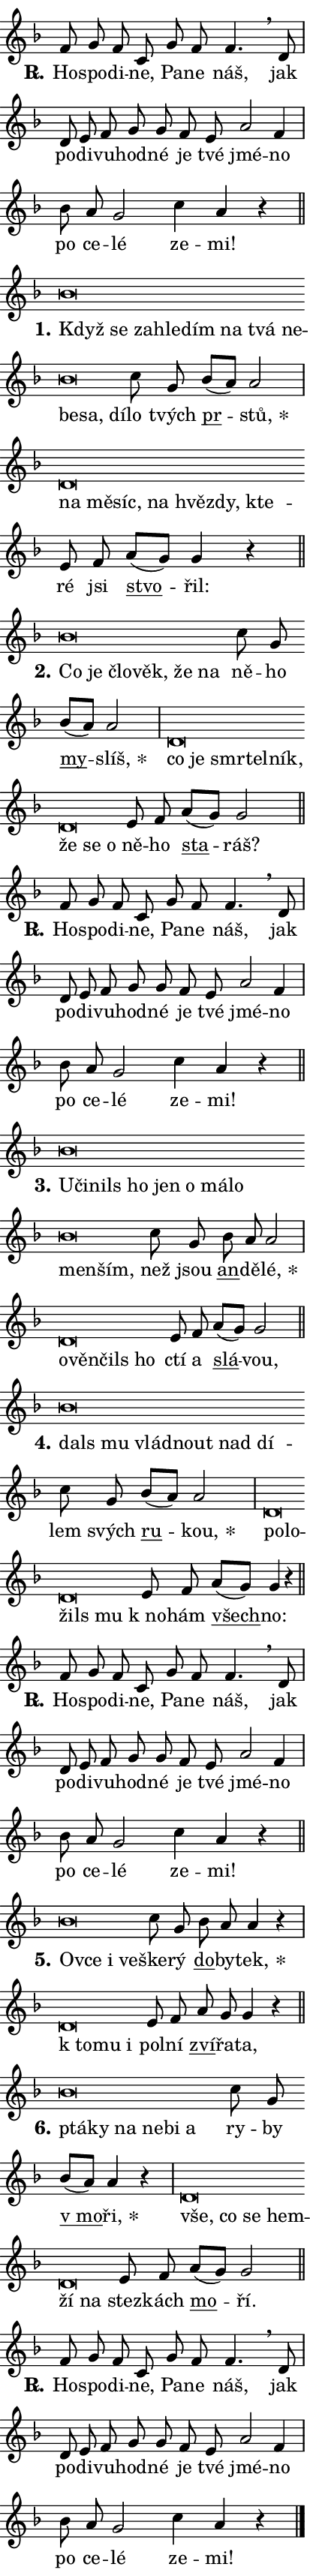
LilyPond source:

\version "2.24.0"
\header { tagline = "" }
\paper {
  indent = 0\cm
  top-margin = 0\cm
  right-margin = 0.13\cm % to fit lyric hyphens
  bottom-margin = 0\cm
  left-margin = 0\cm
  paper-width = 7\cm
  page-breaking = #ly:one-page-breaking
  system-system-spacing.basic-distance = #11
  score-system-spacing.basic-distance = #11
  ragged-last = ##f
}


%% Author: Thomas Morley
%% https://lists.gnu.org/archive/html/lilypond-user/2020-05/msg00002.html
#(define (line-position grob)
"Returns position of @var[grob} in current system:
   @code{'start}, if at first time-step
   @code{'end}, if at last time-step
   @code{'middle} otherwise
"
  (let* ((col (ly:item-get-column grob))
         (ln (ly:grob-object col 'left-neighbor))
         (rn (ly:grob-object col 'right-neighbor))
         (col-to-check-left (if (ly:grob? ln) ln col))
         (col-to-check-right (if (ly:grob? rn) rn col))
         (break-dir-left
           (and
             (ly:grob-property col-to-check-left 'non-musical #f)
             (ly:item-break-dir col-to-check-left)))
         (break-dir-right
           (and
             (ly:grob-property col-to-check-right 'non-musical #f)
             (ly:item-break-dir col-to-check-right))))
        (cond ((eqv? 1 break-dir-left) 'start)
              ((eqv? -1 break-dir-right) 'end)
              (else 'middle))))

#(define (tranparent-at-line-position vctor)
  (lambda (grob)
  "Relying on @code{line-position} select the relevant enry from @var{vctor}.
Used to determine transparency,"
    (case (line-position grob)
      ((end) (not (vector-ref vctor 0)))
      ((middle) (not (vector-ref vctor 1)))
      ((start) (not (vector-ref vctor 2))))))

noteHeadBreakVisibility =
#(define-music-function (break-visibility)(vector?)
"Makes @code{NoteHead}s transparent relying on @var{break-visibility}"
#{
  \override NoteHead.transparent =
    #(tranparent-at-line-position break-visibility)
#})

#(define delete-ledgers-for-transparent-note-heads
  (lambda (grob)
    "Reads whether a @code{NoteHead} is transparent.
If so this @code{NoteHead} is removed from @code{'note-heads} from
@var{grob}, which is supposed to be @code{LedgerLineSpanner}.
As a result ledgers are not printed for this @code{NoteHead}"
    (let* ((nhds-array (ly:grob-object grob 'note-heads))
           (nhds-list
             (if (ly:grob-array? nhds-array)
                 (ly:grob-array->list nhds-array)
                 '()))
           ;; Relies on the transparent-property being done before
           ;; Staff.LedgerLineSpanner.after-line-breaking is executed.
           ;; This is fragile ...
           (to-keep
             (remove
               (lambda (nhd)
                 (ly:grob-property nhd 'transparent #f))
               nhds-list)))
      ;; TODO find a better method to iterate over grob-arrays, similiar
      ;; to filter/remove etc for lists
      ;; For now rebuilt from scratch
      (set! (ly:grob-object grob 'note-heads)  '())
      (for-each
        (lambda (nhd)
          (ly:pointer-group-interface::add-grob grob 'note-heads nhd))
        to-keep))))

squashNotes = {
  \override NoteHead.X-extent = #'(-0.2 . 0.2)
  \override NoteHead.Y-extent = #'(-0.75 . 0)
  \override NoteHead.stencil =
    #(lambda (grob)
       (let ((pos (ly:grob-property grob 'staff-position)))
         (begin
           (if (< pos -7) (display "ERROR: Lower brevis then expected\n") (display ""))
           (if (<= pos -6) ly:text-interface::print ly:note-head::print))))
}
unSquashNotes = {
  \revert NoteHead.X-extent
  \revert NoteHead.Y-extent
  \revert NoteHead.stencil
}

hideNotes = \noteHeadBreakVisibility #begin-of-line-visible
unHideNotes = \noteHeadBreakVisibility #all-visible

% work-around for resetting accidentals
% https://lilypond.org/doc/v2.23/Documentation/notation/displaying-rhythms#unmetered-music
cadenzaMeasure = {
  \cadenzaOff
  \partial 1024 s1024
  \cadenzaOn
}

#(define-markup-command (accent layout props text) (markup?)
  "Underline accented syllable"
  (interpret-markup layout props
    #{\markup \override #'(offset . 4.3) \underline { #text }#}))

responsum = \markup \concat {
  "R" \hspace #-1.05 \path #0.1 #'((moveto 0 0.07) (lineto 0.9 0.8)) \hspace #0.05 "."
}

spaceSize = #0.6828661417322834 % exact space size for TeX Gyre Schola

\layout {
  \context {
    \Staff
    \remove "Time_signature_engraver"
    \override LedgerLineSpanner.after-line-breaking = #delete-ledgers-for-transparent-note-heads
  }
  \context {
    \Lyrics {
      \override LyricSpace.minimum-distance = \spaceSize
      \override LyricText.font-name = #"TeX Gyre Schola"
      \override LyricText.font-size = 1
      \override StanzaNumber.font-name = #"TeX Gyre Schola Bold"
      \override StanzaNumber.font-size = 1
    }
  }
  \context {
    \Score 
    \override NoteHead.text =
      #(lambda (grob) 
        (let ((pos (ly:grob-property grob 'staff-position)))
          #{\markup {
            \combine
              \halign #-0.55 \raise #(if (= pos -6) 0 0.5) \override #'(thickness . 2) \draw-line #'(3.2 . 0)
              \musicglyph "noteheads.sM1"
          }#}))
  }
}

% magnetic-lyrics.ily
%
%   written by
%     Jean Abou Samra <jean@abou-samra.fr>
%     Werner Lemberg <wl@gnu.org>
%
%   adapted by
%     Jiri Hon <jiri.hon@gmail.com>
%
% Version 2022-Apr-15

% https://www.mail-archive.com/lilypond-user@gnu.org/msg149350.html

#(define (Left_hyphen_pointer_engraver context)
   "Collect syllable-hyphen-syllable occurrences in lyrics and store
them in properties.  This engraver only looks to the left.  For
example, if the lyrics input is @code{foo -- bar}, it does the
following.

@itemize @bullet
@item
Set the @code{text} property of the @code{LyricHyphen} grob between
@q{foo} and @q{bar} to @code{foo}.

@item
Set the @code{left-hyphen} property of the @code{LyricText} grob with
text @q{foo} to the @code{LyricHyphen} grob between @q{foo} and
@q{bar}.
@end itemize

Use this auxiliary engraver in combination with the
@code{lyric-@/text::@/apply-@/magnetic-@/offset!} hook."
   (let ((hyphen #f)
         (text #f))
     (make-engraver
      (acknowledgers
       ((lyric-syllable-interface engraver grob source-engraver)
        (set! text grob)))
      (end-acknowledgers
       ((lyric-hyphen-interface engraver grob source-engraver)
        ;(when (not (grob::has-interface grob 'lyric-space-interface))
          (set! hyphen grob)));)
      ((stop-translation-timestep engraver)
       (when (and text hyphen)
         (ly:grob-set-object! text 'left-hyphen hyphen))
       (set! text #f)
       (set! hyphen #f)))))

#(define (lyric-text::apply-magnetic-offset! grob)
   "If the space between two syllables is less than the value in
property @code{LyricText@/.details@/.squash-threshold}, move the right
syllable to the left so that it gets concatenated with the left
syllable.

Use this function as a hook for
@code{LyricText@/.after-@/line-@/breaking} if the
@code{Left_@/hyphen_@/pointer_@/engraver} is active."
   (let ((hyphen (ly:grob-object grob 'left-hyphen #f)))
     (when hyphen
       (let ((left-text (ly:spanner-bound hyphen LEFT)))
         (when (grob::has-interface left-text 'lyric-syllable-interface)
           (let* ((common (ly:grob-common-refpoint grob left-text X))
                  (this-x-ext (ly:grob-extent grob common X))
                  (left-x-ext
                   (begin
                     ;; Trigger magnetism for left-text.
                     (ly:grob-property left-text 'after-line-breaking)
                     (ly:grob-extent left-text common X)))
                  ;; `delta` is the gap width between two syllables.
                  (delta (- (interval-start this-x-ext)
                            (interval-end left-x-ext)))
                  (details (ly:grob-property grob 'details))
                  (threshold (assoc-get 'squash-threshold details 0.2)))
             (when (< delta threshold)
               (let* (;; We have to manipulate the input text so that
                      ;; ligatures crossing syllable boundaries are not
                      ;; disabled.  For languages based on the Latin
                      ;; script this is essentially a beautification.
                      ;; However, for non-Western scripts it can be a
                      ;; necessity.
                      (lt (ly:grob-property left-text 'text))
                      (rt (ly:grob-property grob 'text))
                      (is-space (grob::has-interface hyphen 'lyric-space-interface))
                      (space (if is-space " " ""))
                      (extra-delta (if is-space spaceSize 0))
                      ;; Append new syllable.
                      (ltrt-space (if (and (string? lt) (string? rt))
                                (string-append lt space rt)
                                (make-concat-markup (list lt space rt))))
                      ;; Right-align `ltrt` to the right side.
                      (ltrt-space-markup (grob-interpret-markup
                               grob
                               (make-translate-markup
                                (cons (interval-length this-x-ext) 0)
                                (make-right-align-markup ltrt-space)))))
                 (begin
                   ;; Don't print `left-text`.
                   (ly:grob-set-property! left-text 'stencil #f)
                   ;; Set text and stencil (which holds all collected
                   ;; syllables so far) and shift it to the left.
                   (ly:grob-set-property! grob 'text ltrt-space)
                   (ly:grob-set-property! grob 'stencil ltrt-space-markup)
                   (ly:grob-translate-axis! grob (- (- delta extra-delta)) X))))))))))


#(define (lyric-hyphen::displace-bounds-first grob)
   ;; Make very sure this callback isn't triggered too early.
   (let ((left (ly:spanner-bound grob LEFT))
         (right (ly:spanner-bound grob RIGHT)))
     (ly:grob-property left 'after-line-breaking)
     (ly:grob-property right 'after-line-breaking)
     (ly:lyric-hyphen::print grob)))

squashThreshold = #0.4

\layout {
  \context {
    \Lyrics
    \consists #Left_hyphen_pointer_engraver
    \override LyricText.after-line-breaking =
      #lyric-text::apply-magnetic-offset!
    \override LyricHyphen.stencil = #lyric-hyphen::displace-bounds-first
    \override LyricText.details.squash-threshold = \squashThreshold
    \override LyricHyphen.minimum-distance = 0
    \override LyricHyphen.minimum-length = \squashThreshold
  }
}

squashText = \override LyricText.details.squash-threshold = 9999
unSquashText = \override LyricText.details.squash-threshold = \squashThreshold

leftText = \override LyricText.self-alignment-X = #LEFT
unLeftText = \revert LyricText.self-alignment-X

starOffset = #(lambda (grob) 
                (let ((x_offset (ly:self-alignment-interface::aligned-on-x-parent grob)))
                  (if (= x_offset 0) 0 (+ x_offset 1.2))))

star = #(define-music-function (syllable)(string?)
"Append star separator at the end of a syllable"
#{
  \once \override LyricText.X-offset = #starOffset
  \lyricmode { \markup {
    #syllable
    \override #'((font-name . "TeX Gyre Schola Bold")) \hspace #0.2 \lower #0.65 \larger "*"
  } }
#})

starAccent = #(define-music-function (syllable)(string?)
"Append star separator at the end of a syllable and make accent"
#{
  \once \override LyricText.X-offset = #starOffset
  \lyricmode { \markup {
    \accent #syllable
    \override #'((font-name . "TeX Gyre Schola Bold")) \hspace #0.2 \lower #0.65 \larger "*"
  } }
#})

breath = #(define-music-function (syllable)(string?)
"Append breathing indicator at the end of a syllable"
#{
  \lyricmode { \markup { #syllable "+" } }
#})

optionalBreath = #(define-music-function (syllable)(string?)
"Append optional breathing indicator at the end of a syllable"
#{
  \lyricmode { \markup { #syllable "(+)" } }
#})


\score {
    <<
        \new Voice = "melody" { \cadenzaOn \key f \major \relative { f'8 g f c g' f f4. \breathe d8 \cadenzaMeasure \bar "|" d e f g g \bar "" f e \bar "" a2 f4 \cadenzaMeasure \bar "|" bes8 a g2 \bar "" c4 a r \cadenzaMeasure \bar "||" \break } }
        \new Lyrics \lyricsto "melody" { \lyricmode { \set stanza = \responsum
Ho -- spo -- di -- ne, Pa -- ne náš, jak po -- di -- vu -- hod -- né je tvé jmé -- no po ce -- lé ze -- mi! } }
    >>
    \layout {}
}

\score {
    <<
        \new Voice = "melody" { \cadenzaOn \key f \major \relative { \squashNotes bes'\breve*1/16 \hideNotes \breve*1/16 \bar "" \breve*1/16 \bar "" \breve*1/16 \bar "" \breve*1/16 \bar "" \breve*1/16 \bar "" \breve*1/16 \bar "" \breve*1/16 \bar "" \breve*1/16 \bar "" \breve*1/16 \breve*1/16 \bar "" \unHideNotes \unSquashNotes c8 g \bar "" bes[( a)] a2 \cadenzaMeasure \bar "|" \squashNotes d,\breve*1/16 \hideNotes \breve*1/16 \bar "" \breve*1/16 \bar "" \breve*1/16 \bar "" \breve*1/16 \bar "" \breve*1/16 \breve*1/16 \bar "" \unHideNotes \unSquashNotes e8 f \bar "" a[( g)] g4 r \cadenzaMeasure \bar "||" \break } }
        \new Lyrics \lyricsto "melody" { \lyricmode { \set stanza = "1."
\leftText Když \squashText se za -- hle -- dím na tvá ne -- be -- sa, dí -- \unLeftText \unSquashText lo tvých \markup \accent pr -- \star stů, \leftText na \squashText mě -- síc, na hvěz -- dy, kte -- \unLeftText \unSquashText ré jsi \markup \accent stvo -- řil: } }
    >>
    \layout {}
}

\score {
    <<
        \new Voice = "melody" { \cadenzaOn \key f \major \relative { \squashNotes bes'\breve*1/16 \hideNotes \breve*1/16 \bar "" \breve*1/16 \bar "" \breve*1/16 \bar "" \breve*1/16 \breve*1/16 \bar "" \unHideNotes \unSquashNotes c8 g \bar "" bes[( a)] a2 \cadenzaMeasure \bar "|" \squashNotes d,\breve*1/16 \hideNotes \breve*1/16 \bar "" \breve*1/16 \bar "" \breve*1/16 \bar "" \breve*1/16 \bar "" \breve*1/16 \bar "" \breve*1/16 \breve*1/16 \bar "" \unHideNotes \unSquashNotes e8 f \bar "" a[( g)] g2 \cadenzaMeasure \bar "||" \break } }
        \new Lyrics \lyricsto "melody" { \lyricmode { \set stanza = "2."
\leftText Co \squashText je člo -- věk, že na \unLeftText \unSquashText ně -- ho \markup \accent my -- \star slíš, \leftText co \squashText je smr -- tel -- ník, že se o \unLeftText \unSquashText ně -- ho \markup \accent sta -- ráš? } }
    >>
    \layout {}
}

\score {
    <<
        \new Voice = "melody" { \cadenzaOn \key f \major \relative { f'8 g f c g' f f4. \breathe d8 \cadenzaMeasure \bar "|" d e f g g \bar "" f e \bar "" a2 f4 \cadenzaMeasure \bar "|" bes8 a g2 \bar "" c4 a r \cadenzaMeasure \bar "||" \break } }
        \new Lyrics \lyricsto "melody" { \lyricmode { \set stanza = \responsum
Ho -- spo -- di -- ne, Pa -- ne náš, jak po -- di -- vu -- hod -- né je tvé jmé -- no po ce -- lé ze -- mi! } }
    >>
    \layout {}
}

\score {
    <<
        \new Voice = "melody" { \cadenzaOn \key f \major \relative { \squashNotes bes'\breve*1/16 \hideNotes \breve*1/16 \bar "" \breve*1/16 \bar "" \breve*1/16 \bar "" \breve*1/16 \bar "" \breve*1/16 \bar "" \breve*1/16 \bar "" \breve*1/16 \bar "" \breve*1/16 \breve*1/16 \bar "" \unHideNotes \unSquashNotes c8 g \bar "" bes a a2 \cadenzaMeasure \bar "|" \squashNotes d,\breve*1/16 \hideNotes \breve*1/16 \bar "" \breve*1/16 \breve*1/16 \bar "" \unHideNotes \unSquashNotes e8 f \bar "" a[( g)] g2 \cadenzaMeasure \bar "||" \break } }
        \new Lyrics \lyricsto "melody" { \lyricmode { \set stanza = "3."
\leftText U -- \squashText či -- nils ho jen o má -- lo men -- ším, \unLeftText \unSquashText než jsou \markup \accent an -- dě -- \star lé, \leftText o -- \squashText věn -- čils ho \unLeftText \unSquashText ctí a \markup \accent slá -- vou, } }
    >>
    \layout {}
}

\score {
    <<
        \new Voice = "melody" { \cadenzaOn \key f \major \relative { \squashNotes bes'\breve*1/16 \hideNotes \breve*1/16 \bar "" \breve*1/16 \bar "" \breve*1/16 \bar "" \breve*1/16 \breve*1/16 \bar "" \unHideNotes \unSquashNotes c8 g \bar "" bes[( a)] a2 \cadenzaMeasure \bar "|" \squashNotes d,\breve*1/16 \hideNotes \breve*1/16 \bar "" \breve*1/16 \breve*1/16 \bar "" \unHideNotes \unSquashNotes e8 f \bar "" a[( g)] g4 r \cadenzaMeasure \bar "||" \break } }
        \new Lyrics \lyricsto "melody" { \lyricmode { \set stanza = "4."
\leftText dals \squashText mu vlád -- nout nad dí -- \unLeftText \unSquashText lem svých \markup \accent ru -- \star kou, \leftText po -- \squashText lo -- žils mu \unLeftText \unSquashText "k no" -- hám \markup \accent všech -- no: } }
    >>
    \layout {}
}

\score {
    <<
        \new Voice = "melody" { \cadenzaOn \key f \major \relative { f'8 g f c g' f f4. \breathe d8 \cadenzaMeasure \bar "|" d e f g g \bar "" f e \bar "" a2 f4 \cadenzaMeasure \bar "|" bes8 a g2 \bar "" c4 a r \cadenzaMeasure \bar "||" \break } }
        \new Lyrics \lyricsto "melody" { \lyricmode { \set stanza = \responsum
Ho -- spo -- di -- ne, Pa -- ne náš, jak po -- di -- vu -- hod -- né je tvé jmé -- no po ce -- lé ze -- mi! } }
    >>
    \layout {}
}

\score {
    <<
        \new Voice = "melody" { \cadenzaOn \key f \major \relative { \squashNotes bes'\breve*1/16 \hideNotes \breve*1/16 \bar "" \breve*1/16 \breve*1/16 \bar "" \unHideNotes \unSquashNotes c8 g \bar "" bes a a4 r \cadenzaMeasure \bar "|" \squashNotes d,\breve*1/16 \hideNotes \breve*1/16 \breve*1/16 \bar "" \unHideNotes \unSquashNotes e8 f \bar "" a g g4 r \cadenzaMeasure \bar "||" \break } }
        \new Lyrics \lyricsto "melody" { \lyricmode { \set stanza = "5."
\leftText Ov -- \squashText ce i ve -- \unLeftText \unSquashText ške -- rý \markup \accent do -- by -- \star tek, \leftText "k to" -- \squashText mu i \unLeftText \unSquashText pol -- ní \markup \accent zví -- řa -- ta, } }
    >>
    \layout {}
}

\score {
    <<
        \new Voice = "melody" { \cadenzaOn \key f \major \relative { \squashNotes bes'\breve*1/16 \hideNotes \breve*1/16 \bar "" \breve*1/16 \bar "" \breve*1/16 \bar "" \breve*1/16 \breve*1/16 \bar "" \unHideNotes \unSquashNotes c8 g \bar "" bes[( a)] a4 r \cadenzaMeasure \bar "|" \squashNotes d,\breve*1/16 \hideNotes \breve*1/16 \bar "" \breve*1/16 \bar "" \breve*1/16 \bar "" \breve*1/16 \breve*1/16 \bar "" \unHideNotes \unSquashNotes e8 f \bar "" a[( g)] g2 \cadenzaMeasure \bar "||" \break } }
        \new Lyrics \lyricsto "melody" { \lyricmode { \set stanza = "6."
\leftText ptá -- \squashText ky na ne -- bi a \unLeftText \unSquashText ry -- by \markup \accent "v mo" -- \star ři, \leftText vše, \squashText co se hem -- ží na \unLeftText \unSquashText stez -- kách \markup \accent mo -- ří. } }
    >>
    \layout {}
}

\score {
    <<
        \new Voice = "melody" { \cadenzaOn \key f \major \relative { f'8 g f c g' f f4. \breathe d8 \cadenzaMeasure \bar "|" d e f g g \bar "" f e \bar "" a2 f4 \cadenzaMeasure \bar "|" bes8 a g2 \bar "" c4 a r \cadenzaMeasure \bar "||" \break } \bar "|." }
        \new Lyrics \lyricsto "melody" { \lyricmode { \set stanza = \responsum
Ho -- spo -- di -- ne, Pa -- ne náš, jak po -- di -- vu -- hod -- né je tvé jmé -- no po ce -- lé ze -- mi! } }
    >>
    \layout {}
}
